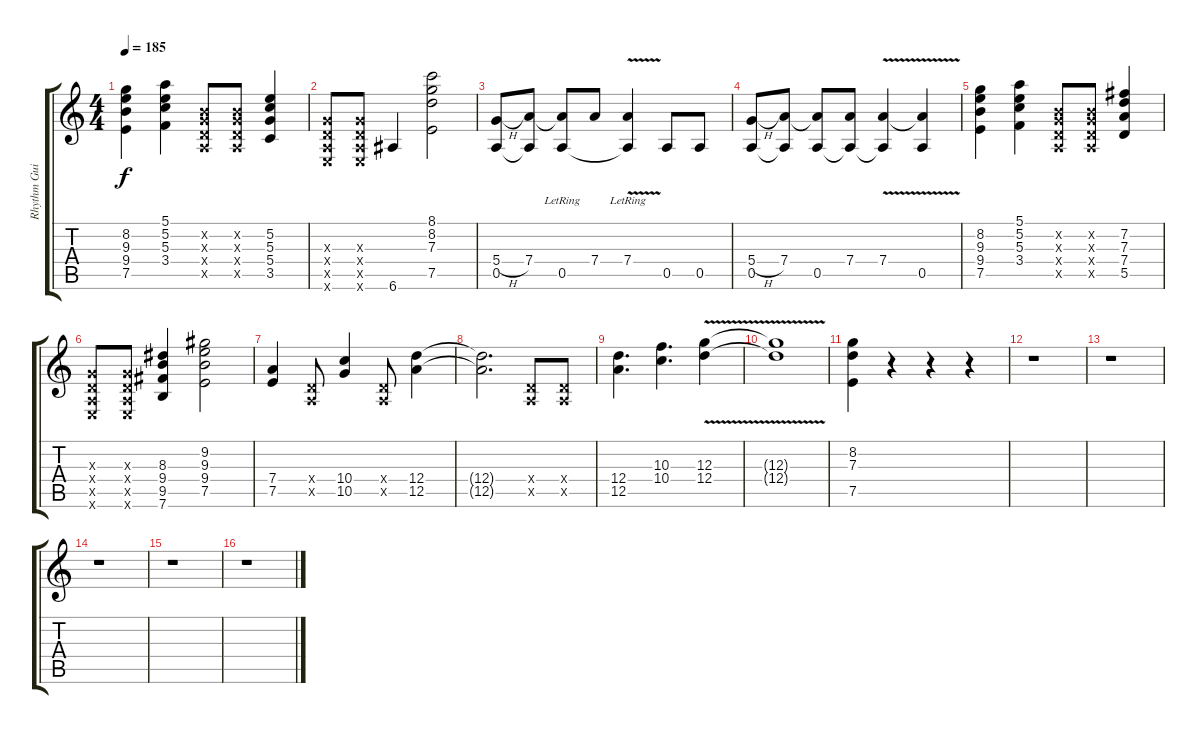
\track ("Rhythm Guitar 1" "Rhythm Gui") {instrument overdrivenguitar}
\staff {score tabs}
\tuning (E4 B3 G3 D3 A2 E2) {hide}
\ts (4 4)
\tempo 185
\clef g2
\ks c
(8.2 9.3 9.4 7.5).4{dy f} (5.1 5.2 5.3 3.4).4 (0.2{x} 0.3{x} 0.4{x} 0.5{x}).8 (0.2{x} 0.3{x} 0.4{x} 0.5{x}).8 (5.2 5.3 5.4 3.5).4 |
(0.3{x} 0.4{x} 0.5{x} 0.6{x}).8 (0.3{x} 0.4{x} 0.5{x} 0.6{x}).8 6.6.4 (8.1 8.2 7.3 7.5).2 |
(5.4{h} 0.5).8 (7.4 0.5{t}).8 (7.4{t} 0.5{lr}).8 7.4.8 (7.4{v lr} 0.5{t}).4 0.5.8 0.5.8 |
(5.4{h} 0.5).8 (7.4 0.5{t}).8 (7.4{t} 0.5).8 (7.4 0.5{t}).8 (7.4{v} 0.5{t}).4 (7.4{t} 0.5).4 |
(8.2 9.3 9.4 7.5).4 (5.1 5.2 5.3 3.4).4 (0.2{x} 0.3{x} 0.4{x} 0.5{x}).8 (0.2{x} 0.3{x} 0.4{x} 0.5{x}).8 (7.2 7.3 7.4 5.5).4 |
(0.3{x} 0.4{x} 0.5{x} 0.6{x}).8 (0.3{x} 0.4{x} 0.5{x} 0.6{x}).8 (8.3 9.4 9.5 7.6).4 (9.2 9.3 9.4 7.5).2 |
(7.4 7.5).4 (0.4{x} 0.5{x}).8 (10.4 10.5).4 (0.4{x} 0.5{x}).8 (12.4 12.5).4 |
(12.4{t} 12.5{t}).2{d} (0.4{x} 0.5{x}).8 (0.4{x} 0.5{x}).8 |
(12.4 12.5).4{d} (10.3 10.4).4{d} (12.3{v} 12.4).4 |
(12.3{t} 12.4{t}).1 |
(8.2 7.3 7.5).4 r.4 r.4 r.4 |
r.1 |
r.1 |
r.1 |
r.1 |
r.1
